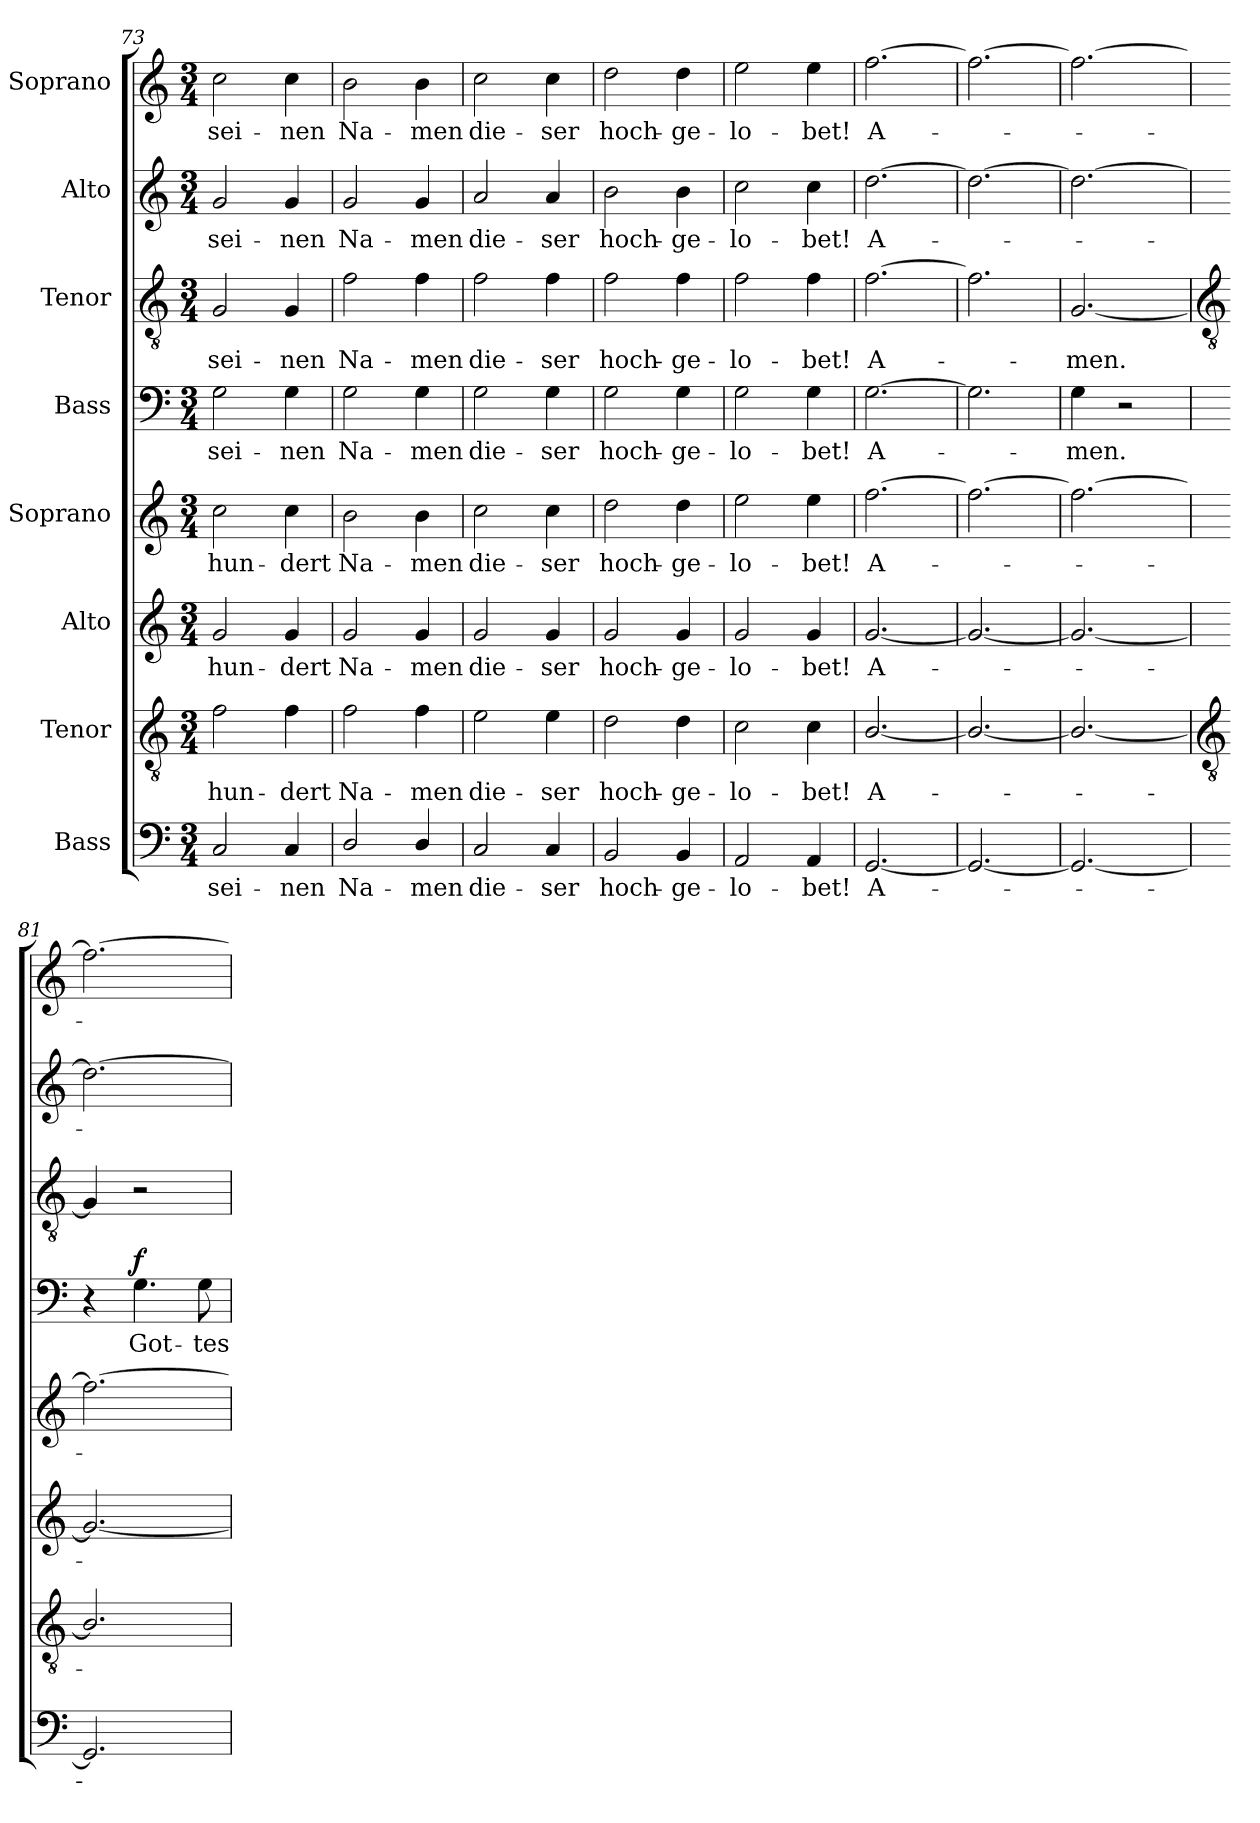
**kern	**text	**kern	**text	**kern	**text	**kern	**text	**kern	**text	**dynam	**kern	**text	**kern	**text	**kern	**text
*part8	*part8	*part7	*part7	*part6	*part6	*part5	*part5	*part4	*part4	*part4	*part3	*part3	*part2	*part2	*part1	*part1
*staff8	*staff8	*staff7	*staff7	*staff6	*staff6	*staff5	*staff5	*staff4	*staff4	*staff4	*staff3	*staff3	*staff2	*staff2	*staff1	*staff1
*I"Bass	*	*I"Tenor	*	*I"Alto	*	*I"Soprano	*	*I"Bass	*	*	*I"Tenor	*	*I"Alto	*	*I"Soprano	*
*clefF4	*	*clefGv2	*	*clefG2	*	*clefG2	*	*clefF4	*	*	*clefGv2	*	*clefG2	*	*clefG2	*
*k[]	*	*k[]	*	*k[]	*	*k[]	*	*k[]	*	*	*k[]	*	*k[]	*	*k[]	*
*C:	*	*C:	*	*C:	*	*C:	*	*C:	*	*	*C:	*	*C:	*	*C:	*
*M3/4	*	*M3/4	*	*M3/4	*	*M3/4	*	*M3/4	*	*	*M3/4	*	*M3/4	*	*M3/4	*
=73	=73	=73	=73	=73	=73	=73	=73	=73	=73	=73	=73	=73	=73	=73	=73	=73
!	!LO:LY:b	!	!LO:LY:b	!	!LO:LY:b	!	!LO:LY:b	!	!LO:LY:b	!	!	!LO:LY:b	!	!LO:LY:b	!	!LO:LY:b
2C	sei-	2f	hun-	2g	hun-	2cc	hun-	2G	sei-	.	2G	sei-	2g	sei-	2cc	sei-
!	!LO:LY:b	!	!LO:LY:b	!	!LO:LY:b	!	!LO:LY:b	!	!LO:LY:b	!	!	!LO:LY:b	!	!LO:LY:b	!	!LO:LY:b
4C	-nen	4f	-dert	4g	-dert	4cc	-dert	4G	-nen	.	4G	-nen	4g	-nen	4cc	-nen
=74	=74	=74	=74	=74	=74	=74	=74	=74	=74	=74	=74	=74	=74	=74	=74	=74
!	!LO:LY:b	!	!LO:LY:b	!	!LO:LY:b	!	!LO:LY:b	!	!LO:LY:b	!	!	!LO:LY:b	!	!LO:LY:b	!	!LO:LY:b
2D/	Na-	2f	Na-	2g	Na-	2b	Na-	2G	Na-	.	2f	Na-	2g	Na-	2b	Na-
!	!LO:LY:b	!	!LO:LY:b	!	!LO:LY:b	!	!LO:LY:b	!	!LO:LY:b	!	!	!LO:LY:b	!	!LO:LY:b	!	!LO:LY:b
4D/	-men	4f	-men	4g	-men	4b	-men	4G	-men	.	4f	-men	4g	-men	4b	-men
=75	=75	=75	=75	=75	=75	=75	=75	=75	=75	=75	=75	=75	=75	=75	=75	=75
!	!LO:LY:b	!	!LO:LY:b	!	!LO:LY:b	!	!LO:LY:b	!	!LO:LY:b	!	!	!LO:LY:b	!	!LO:LY:b	!	!LO:LY:b
2C	die-	2e	die-	2g	die-	2cc	die-	2G	die-	.	2f	die-	2a	die-	2cc	die-
!	!LO:LY:b	!	!LO:LY:b	!	!LO:LY:b	!	!LO:LY:b	!	!LO:LY:b	!	!	!LO:LY:b	!	!LO:LY:b	!	!LO:LY:b
4C	-ser	4e	-ser	4g	-ser	4cc	-ser	4G	-ser	.	4f	-ser	4a	-ser	4cc	-ser
=76	=76	=76	=76	=76	=76	=76	=76	=76	=76	=76	=76	=76	=76	=76	=76	=76
!	!LO:LY:b	!	!LO:LY:b	!	!LO:LY:b	!	!LO:LY:b	!	!LO:LY:b	!	!	!LO:LY:b	!	!LO:LY:b	!	!LO:LY:b
2BB	hoch-	2d	hoch-	2g	hoch-	2dd	hoch-	2G	hoch-	.	2f	hoch-	2b	hoch-	2dd	hoch-
!	!LO:LY:b	!	!LO:LY:b	!	!LO:LY:b	!	!LO:LY:b	!	!LO:LY:b	!	!	!LO:LY:b	!	!LO:LY:b	!	!LO:LY:b
4BB	-ge-	4d	-ge-	4g	-ge-	4dd	-ge-	4G	-ge-	.	4f	-ge-	4b	-ge-	4dd	-ge-
=77	=77	=77	=77	=77	=77	=77	=77	=77	=77	=77	=77	=77	=77	=77	=77	=77
!	!LO:LY:b	!	!LO:LY:b	!	!LO:LY:b	!	!LO:LY:b	!	!LO:LY:b	!	!	!LO:LY:b	!	!LO:LY:b	!	!LO:LY:b
2AA	-lo-	2c	-lo-	2g	-lo-	2ee	-lo-	2G	-lo-	.	2f	-lo-	2cc	-lo-	2ee	-lo-
!	!LO:LY:b	!	!LO:LY:b	!	!LO:LY:b	!	!LO:LY:b	!	!LO:LY:b	!	!	!LO:LY:b	!	!LO:LY:b	!	!LO:LY:b
4AA	-bet!	4c	-bet!	4g	-bet!	4ee	-bet!	4G	-bet!	.	4f	-bet!	4cc	-bet!	4ee	-bet!
=78	=78	=78	=78	=78	=78	=78	=78	=78	=78	=78	=78	=78	=78	=78	=78	=78
!	!LO:LY:b	!	!LO:LY:b	!	!LO:LY:b	!	!LO:LY:b	!	!LO:LY:b	!	!	!LO:LY:b	!	!LO:LY:b	!	!LO:LY:b
[2.GG	A-	[2.B/	A-	[2.g	A-	[2.ff	A-	[2.G	A-	.	[2.f	A-	[2.dd	A-	[2.ff	A-
=79	=79	=79	=79	=79	=79	=79	=79	=79	=79	=79	=79	=79	=79	=79	=79	=79
2.GG_	.	2.B/_	.	2.g_	.	2.ff_	.	2.G]	.	.	2.f]	.	2.dd_	.	2.ff_	.
=80	=80	=80	=80	=80	=80	=80	=80	=80	=80	=80	=80	=80	=80	=80	=80	=80
!	!	!	!	!	!	!	!	!	!LO:LY:b	!	!	!LO:LY:b	!	!	!	!
2.GG_	.	2.B/_	.	2.g_	.	2.ff_	.	4G	men.	.	[2.G	men.	2.dd_	.	2.ff_	.
.	.	.	.	.	.	.	.	2r	.	.	.	.	.	.	.	.
!!LO:LB:g=z
=81	=81	=81	=81	=81	=81	=81	=81	=81	=81	=81	=81	=81	=81	=81	=81	=81
*	*	*clefGv2	*	*	*	*	*	*	*	*	*clefGv2	*	*	*	*	*
2.GG]	.	2.B/]	.	2.g_	.	2.ff_	.	4r	.	.	4G]	.	2.dd_	.	2.ff_	.
!	!	!	!	!	!	!	!	!	!LO:LY:b	!LO:DY:b	!	!	!	!	!	!
.	.	.	.	.	.	.	.	4.G	Got-	f	2r	.	.	.	.	.
!	!	!	!	!	!	!	!	!	!LO:LY:b	!	!	!	!	!	!	!
.	.	.	.	.	.	.	.	8G	-tes	.	.	.	.	.	.	.
=	=	=	=	=	=	=	=	=	=	=	=	=	=	=	=	=
*-	*-	*-	*-	*-	*-	*-	*-	*-	*-	*-	*-	*-	*-	*-	*-	*-
